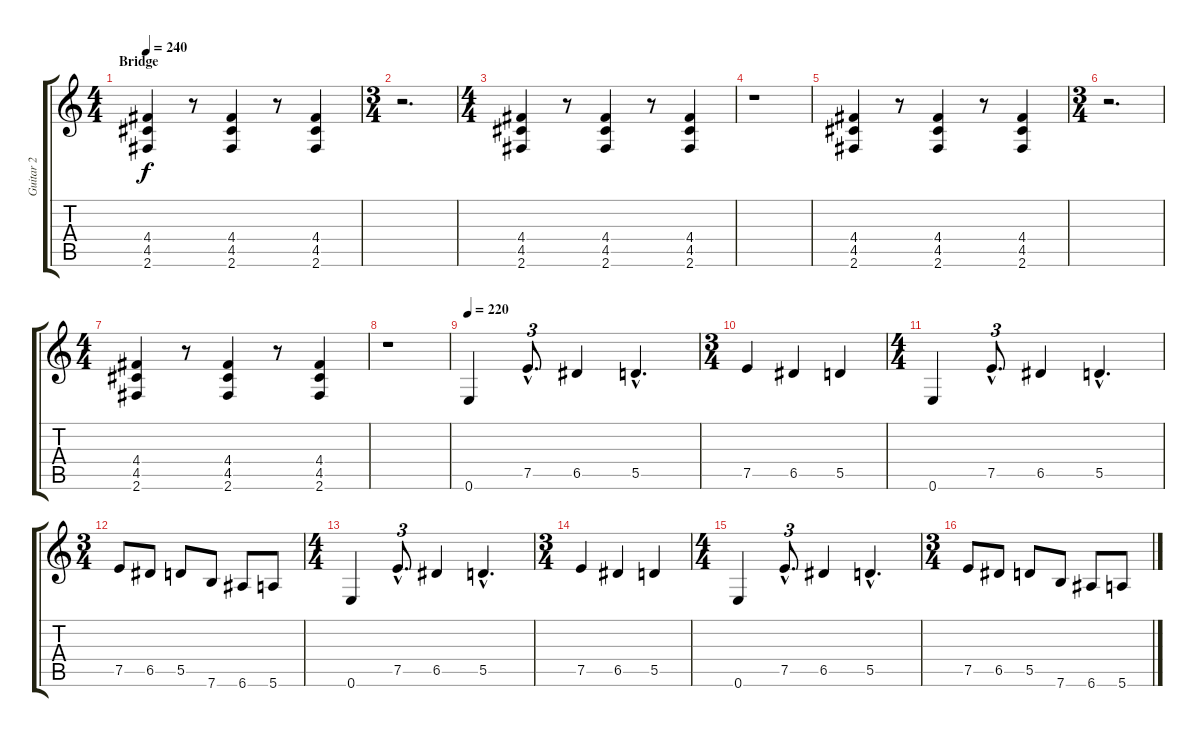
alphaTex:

\track ("Guitar 2" "Guitar 2") {instrument distortionguitar}
\staff {score tabs}
\tuning (E4 B3 G3 D3 A2 E2) {hide}
\ts (4 4)
\section ("" "Bridge")
\tempo 240
\clef g2
\ks c
(4.4 4.5 2.6).4{dy f} r.8 (4.4 4.5 2.6).4 r.8 (4.4 4.5 2.6).4 |
\ts (3 4)
r.2{d} |
\ts (4 4)
(4.4 4.5 2.6).4 r.8 (4.4 4.5 2.6).4 r.8 (4.4 4.5 2.6).4 |
r.1 |
(4.4 4.5 2.6).4 r.8 (4.4 4.5 2.6).4 r.8 (4.4 4.5 2.6).4 |
\ts (3 4)
r.2{d} |
\ts (4 4)
(4.4 4.5 2.6).4 r.8 (4.4 4.5 2.6).4 r.8 (4.4 4.5 2.6).4 |
r.1 |
\tempo 220
0.6.4 7.5{hac}.8{d tu (3 2)} 6.5.4 5.5{hac}.4{d} |
\ts (3 4)
7.5.4 6.5.4 5.5.4 |
\ts (4 4)
0.6.4 7.5{hac}.8{d tu (3 2)} 6.5.4 5.5{hac}.4{d} |
\ts (3 4)
7.5.8 6.5.8 5.5.8 7.6.8 6.6.8 5.6.8 |
\ts (4 4)
0.6.4 7.5{hac}.8{d tu (3 2)} 6.5.4 5.5{hac}.4{d} |
\ts (3 4)
7.5.4 6.5.4 5.5.4 |
\ts (4 4)
0.6.4 7.5{hac}.8{d tu (3 2)} 6.5.4 5.5{hac}.4{d} |
\ts (3 4)
7.5.8 6.5.8 5.5.8 7.6.8 6.6.8 5.6.8
